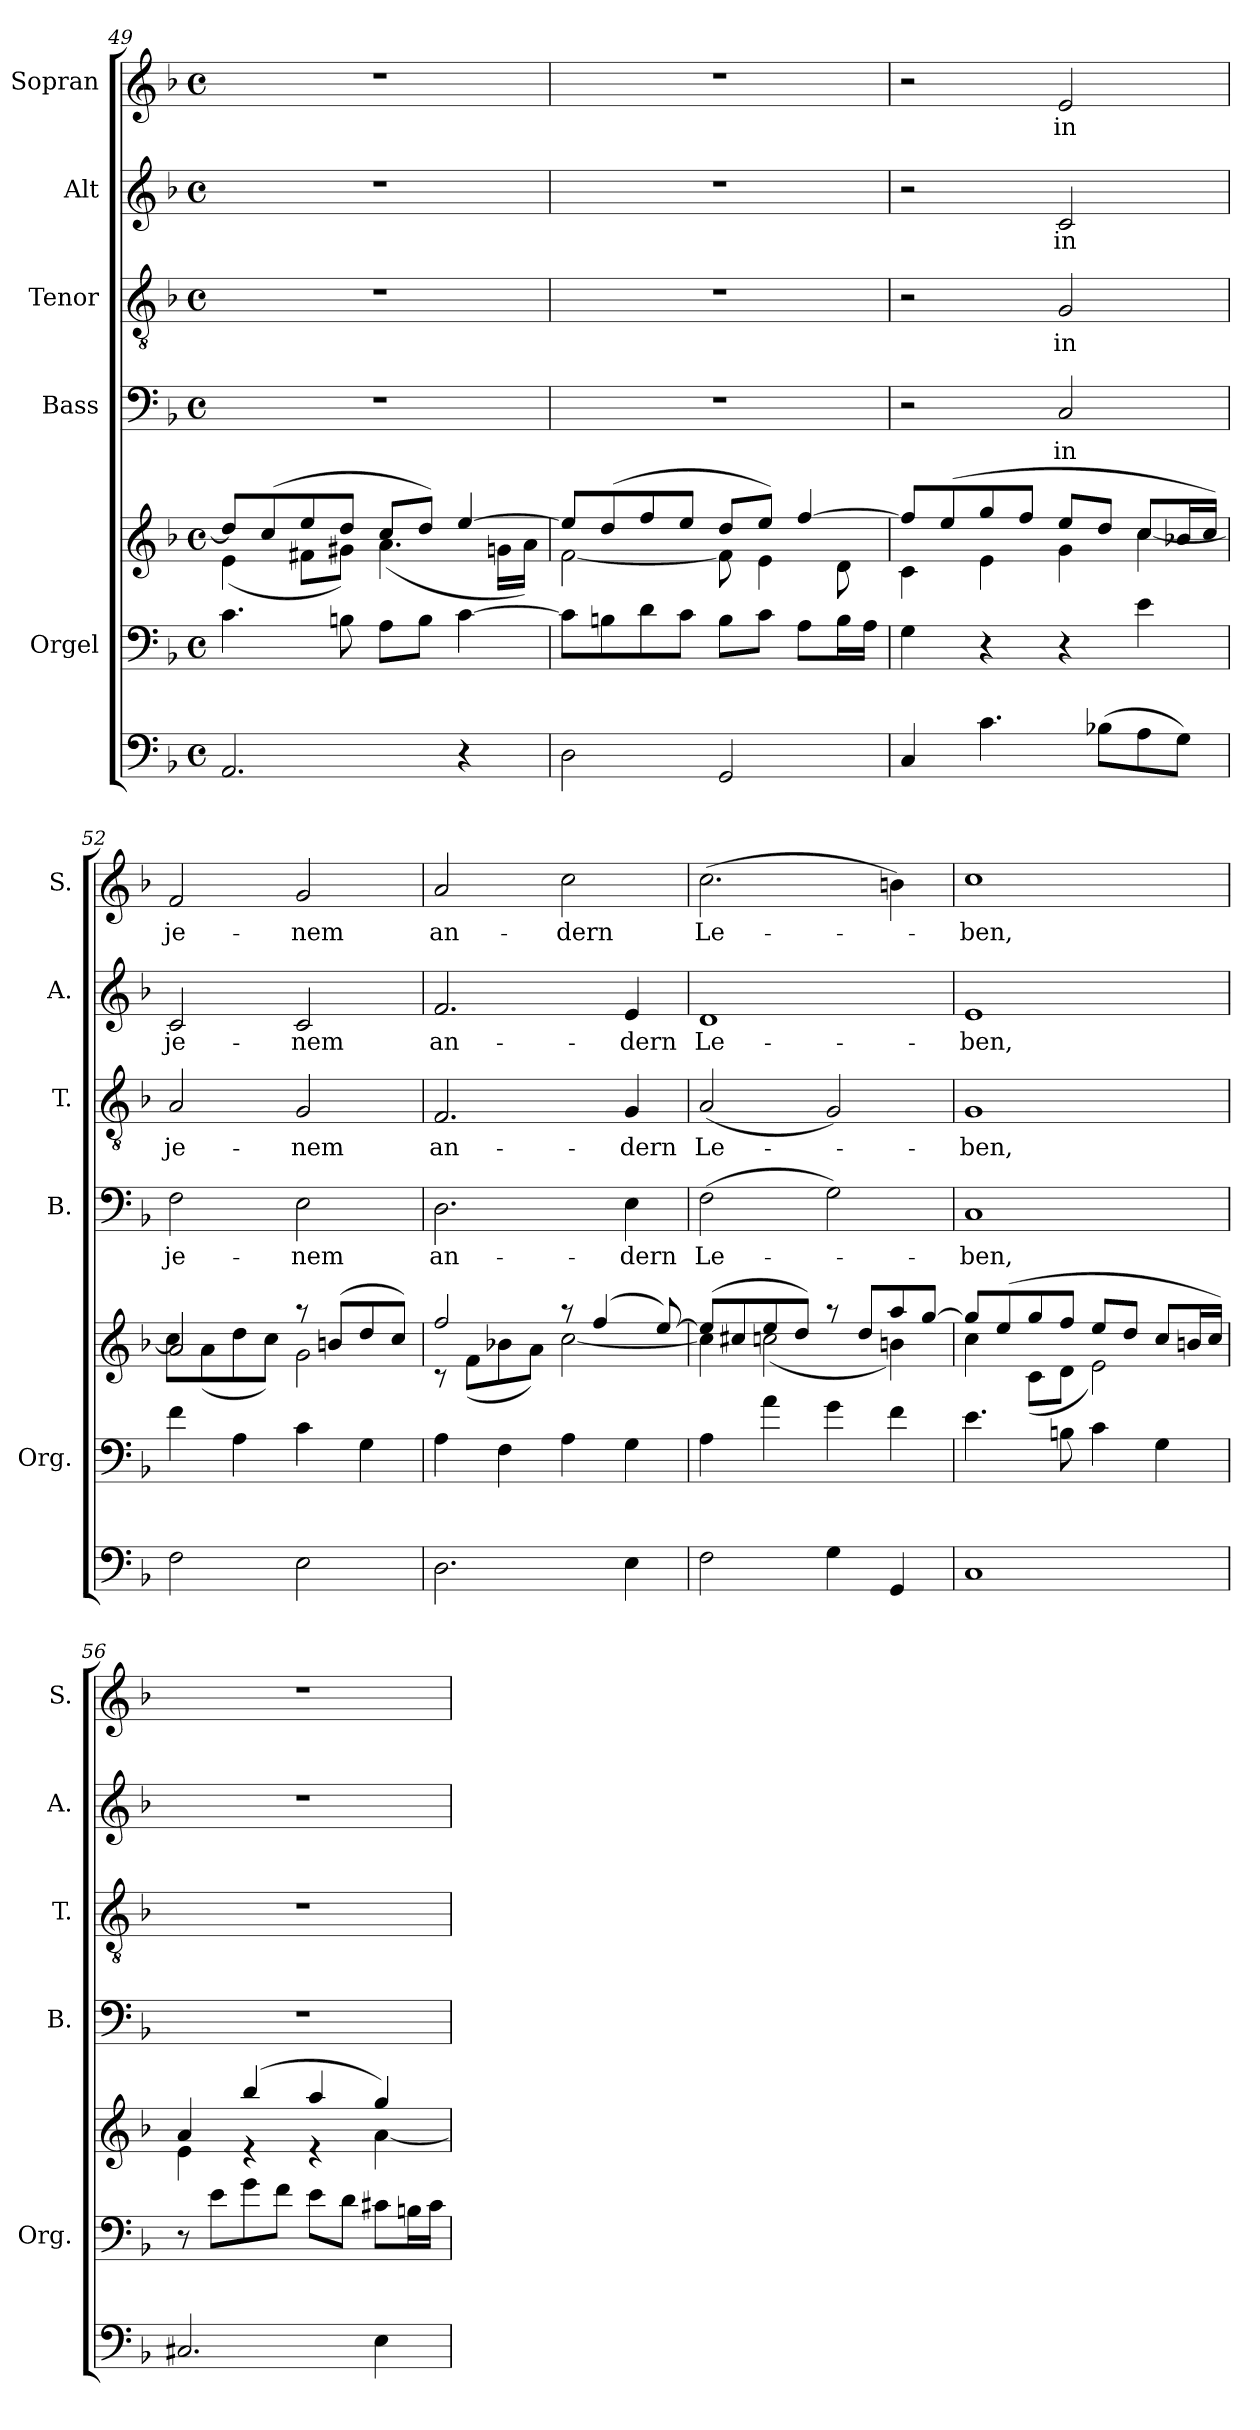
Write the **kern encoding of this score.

**kern	**kern	**kern	**kern	**text	**kern	**text	**kern	**text	**kern	**text
*part6	*part5	*part5	*part4	*part4	*part3	*part3	*part2	*part2	*part1	*part1
*staff7	*staff6	*staff5	*staff4	*staff4	*staff3	*staff3	*staff2	*staff2	*staff1	*staff1
*	*I"Orgel	*	*I"Bass	*	*I"Tenor	*	*I"Alt	*	*I"Sopran	*
*	*I'Org.	*	*I'B.	*	*I'T.	*	*I'A.	*	*I'S.	*
*clefF4	*clefF4	*clefG2	*clefF4	*	*clefGv2	*	*clefG2	*	*clefG2	*
*k[b-]	*k[b-]	*k[b-]	*k[b-]	*	*k[b-]	*	*k[b-]	*	*k[b-]	*
*F:	*F:	*F:	*F:	*	*F:	*	*F:	*	*F:	*
*M4/4	*M4/4	*M4/4	*M4/4	*	*M4/4	*	*M4/4	*	*M4/4	*
*met(c)	*met(c)	*met(c)	*met(c)	*	*met(c)	*	*met(c)	*	*met(c)	*
=49	=49	=49	=49	=49	=49	=49	=49	=49	=49	=49
*	*	*^	*	*	*	*	*	*	*	*
2.AA/	4.c\	8dd/L]	(<4e\	1r	.	1r	.	1r	.	1r	.
.	.	(>8cc/	.	.	.	.	.	.	.	.	.
.	.	8ee/	8f#X\L	.	.	.	.	.	.	.	.
.	8Bn\	8dd/J	8g#X\J)	.	.	.	.	.	.	.	.
.	8A\L	8cc/L	(<4.a\	.	.	.	.	.	.	.	.
.	8B\J	8dd/J)	.	.	.	.	.	.	.	.	.
4r	[4c\	[>4ee/	.	.	.	.	.	.	.	.	.
.	.	.	16gn\LL	.	.	.	.	.	.	.	.
.	.	.	16a\JJ)	.	.	.	.	.	.	.	.
=50	=50	=50	=50	=50	=50	=50	=50	=50	=50	=50	=50
2D\	8c\L]	8ee/L]	[<2f\	1r	.	1r	.	1r	.	1r	.
.	8Bn\	(>8dd/	.	.	.	.	.	.	.	.	.
.	8d\	8ff/	.	.	.	.	.	.	.	.	.
.	8c\J	8ee/J	.	.	.	.	.	.	.	.	.
2GG/	8B\L	8dd/L	8f\]	.	.	.	.	.	.	.	.
.	8c\J	8ee/J)	4e\	.	.	.	.	.	.	.	.
.	8A\L	[>4ff/	.	.	.	.	.	.	.	.	.
.	16B\L	.	8d\	.	.	.	.	.	.	.	.
.	16A\JJ	.	.	.	.	.	.	.	.	.	.
=51	=51	=51	=51	=51	=51	=51	=51	=51	=51	=51	=51
4C/	4G\	8ff/L]	4c\	2r	.	2r	.	2r	.	2r	.
.	.	(>8ee/	.	.	.	.	.	.	.	.	.
4.c\	4r	8gg/	4e\	.	.	.	.	.	.	.	.
.	.	8ff/J	.	.	.	.	.	.	.	.	.
!	!	!	!	!	!LO:LY:b	!	!LO:LY:b	!	!LO:LY:b	!	!LO:LY:b
.	4r	8ee/L	4g\	2C/	in	2G/	in	2c/	in	2e/	in
(>8B-X\L	.	8dd/J	.	.	.	.	.	.	.	.	.
8A\	4e\	8cc/L	[<4cc\	.	.	.	.	.	.	.	.
8G\J)	.	16b-X/L	.	.	.	.	.	.	.	.	.
.	.	16cc/JJ)	.	.	.	.	.	.	.	.	.
!!LO:LB:g=z
=52	=52	=52	=52	=52	=52	=52	=52	=52	=52	=52	=52
!	!	!	!	!	!LO:LY:b	!	!LO:LY:b	!	!LO:LY:b	!	!LO:LY:b
2F\	4f\	2a/	8cc\L]	2F\	je-	2A/	je-	2c/	je-	2f/	je-
.	.	.	(<8a\	.	.	.	.	.	.	.	.
.	4A\	.	8dd\	.	.	.	.	.	.	.	.
.	.	.	8cc\J)	.	.	.	.	.	.	.	.
!	!	!	!	!	!LO:LY:b	!	!LO:LY:b	!	!LO:LY:b	!	!LO:LY:b
2E\	4c\	8raa	2g\	2E\	-nem	2G/	-nem	2c/	-nem	2g/	-nem
.	.	(>8bn/L	.	.	.	.	.	.	.	.	.
.	4G\	8dd/	.	.	.	.	.	.	.	.	.
.	.	8cc/J)	.	.	.	.	.	.	.	.	.
=53	=53	=53	=53	=53	=53	=53	=53	=53	=53	=53	=53
!	!	!	!	!	!LO:LY:b	!	!LO:LY:b	!	!LO:LY:b	!	!LO:LY:b
2.D\	4A\	2ff/	8rc	2.D\	an-	2.F/	an-	2.f/	an-	2a/	an-
.	.	.	(<8f\L	.	.	.	.	.	.	.	.
.	4F\	.	8b-X\	.	.	.	.	.	.	.	.
.	.	.	8a\J)	.	.	.	.	.	.	.	.
!	!	!	!	!	!	!	!	!	!	!	!LO:LY:b
.	4A\	8raa	[<2cc\	.	.	.	.	.	.	2cc\	-dern
.	.	(4ff/	.	.	.	.	.	.	.	.	.
!	!	!	!	!	!LO:LY:b	!	!LO:LY:b	!	!LO:LY:b	!	!
4E\	4G\	.	.	4E\	-dern	4G/	-dern	4e/	-dern	.	.
.	.	[>8ee/)	.	.	.	.	.	.	.	.	.
=54	=54	=54	=54	=54	=54	=54	=54	=54	=54	=54	=54
!	!	!	!	!	!LO:LY:b	!	!LO:LY:b	!	!LO:LY:b	!	!LO:LY:b
2F\	4A\	(>8ee/L]	4cc\]	(>2F\	Le-	(<2A/	Le-	1d	Le-	(>2.cc\	Le-
.	.	8cc#X/	.	.	.	.	.	.	.	.	.
.	4a\	8ee/	(<2ccn\	.	.	.	.	.	.	.	.
.	.	8dd/J)	.	.	.	.	.	.	.	.	.
4G\	4g\	8raa	.	2G\)	.	2G/)	.	.	.	.	.
.	.	8dd/L	.	.	.	.	.	.	.	.	.
4GG/	4f\	8aa/	4bn\)	.	.	.	.	.	.	4bn\)	.
.	.	[>8gg/J	.	.	.	.	.	.	.	.	.
=55	=55	=55	=55	=55	=55	=55	=55	=55	=55	=55	=55
!	!	!	!	!	!LO:LY:b	!	!LO:LY:b	!	!LO:LY:b	!	!LO:LY:b
1C	4.e\	8gg/L]	4cc\	1C	-ben,	1G	-ben,	1e	-ben,	1cc	-ben,
.	.	(>8ee/	.	.	.	.	.	.	.	.	.
.	.	8gg/	(<8c\L	.	.	.	.	.	.	.	.
.	8Bn\	8ff/J	8d\J	.	.	.	.	.	.	.	.
.	4c\	8ee/L	2e\)	.	.	.	.	.	.	.	.
.	.	8dd/J	.	.	.	.	.	.	.	.	.
.	4G\	8cc/L	.	.	.	.	.	.	.	.	.
.	.	16bn/L	.	.	.	.	.	.	.	.	.
.	.	16cc/JJ)	.	.	.	.	.	.	.	.	.
=56	=56	=56	=56	=56	=56	=56	=56	=56	=56	=56	=56
2.C#X/	8r	4a/	4e\	1r	.	1r	.	1r	.	1r	.
.	8e\L	.	.	.	.	.	.	.	.	.	.
.	8g\	(4bb-/	4rd	.	.	.	.	.	.	.	.
.	8f\J	.	.	.	.	.	.	.	.	.	.
.	8e\L	4aa/	4rd	.	.	.	.	.	.	.	.
.	8d\J	.	.	.	.	.	.	.	.	.	.
4E\	8c#X\L	4gg/)	[<4a\	.	.	.	.	.	.	.	.
.	16Bn\L	.	.	.	.	.	.	.	.	.	.
.	16c#\JJ	.	.	.	.	.	.	.	.	.	.
*	*	*v	*v	*	*	*	*	*	*	*	*
=	=	=	=	=	=	=	=	=	=	=
*-	*-	*-	*-	*-	*-	*-	*-	*-	*-	*-
